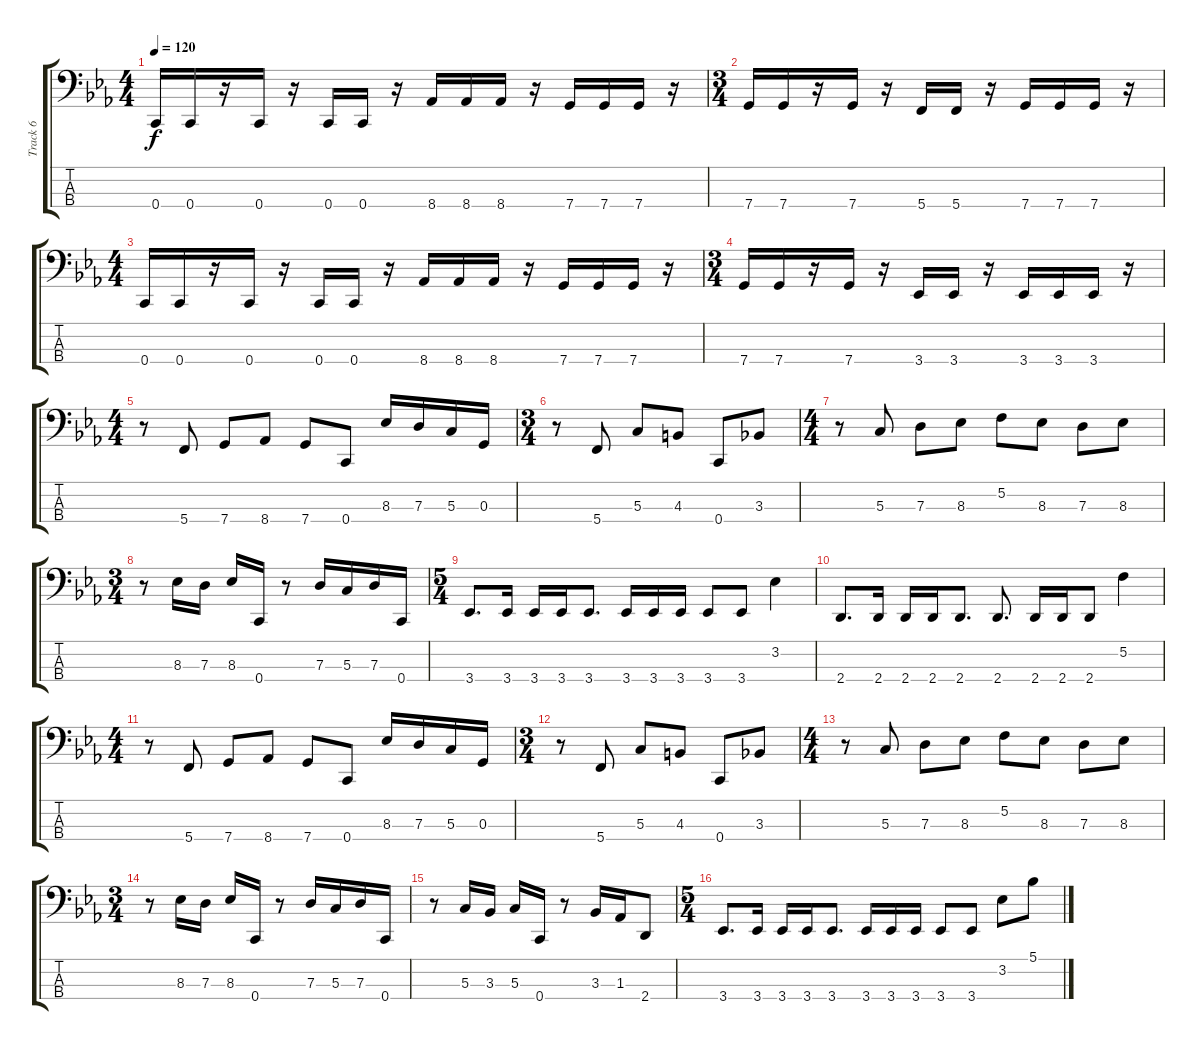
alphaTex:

\track ("Track 6" "Track 6") {instrument electricbassfinger}
\staff {score tabs}
\tuning (F2 C2 G1 C1) {hide}
\ts (4 4)
\tempo 120
\clef f4
\ks eb
0.4.16{dy f} 0.4.16 r.16 0.4.16 r.16 0.4.16 0.4.16 r.16 8.4.16 8.4.16 8.4.16 r.16 7.4.16 7.4.16 7.4.16 r.16 |
\ts (3 4)
7.4.16 7.4.16 r.16 7.4.16 r.16 5.4.16 5.4.16 r.16 7.4.16 7.4.16 7.4.16 r.16 |
\ts (4 4)
0.4.16 0.4.16 r.16 0.4.16 r.16 0.4.16 0.4.16 r.16 8.4.16 8.4.16 8.4.16 r.16 7.4.16 7.4.16 7.4.16 r.16 |
\ts (3 4)
7.4.16 7.4.16 r.16 7.4.16 r.16 3.4.16 3.4.16 r.16 3.4.16 3.4.16 3.4.16 r.16 |
\ts (4 4)
r.8 5.4.8 7.4.8 8.4.8 7.4.8 0.4.8 8.3.16 7.3.16 5.3.16 0.3.16 |
\ts (3 4)
r.8 5.4.8 5.3.8 4.3.8 0.4.8 3.3.8 |
\ts (4 4)
r.8 5.3.8 7.3.8 8.3.8 5.2.8 8.3.8 7.3.8 8.3.8 |
\ts (3 4)
r.8 8.3.16 7.3.16 8.3.16 0.4.16 r.8 7.3.16 5.3.16 7.3.16 0.4.16 |
\ts (5 4)
3.4.8{d} 3.4.16 3.4.16 3.4.16 3.4.8{d} 3.4.16 3.4.16 3.4.16 3.4.8 3.4.8 3.2.4 |
2.4.8{d} 2.4.16 2.4.16 2.4.16 2.4.8{d} 2.4.8{d} 2.4.16 2.4.16 2.4.8 5.2.4 |
\ts (4 4)
r.8 5.4.8 7.4.8 8.4.8 7.4.8 0.4.8 8.3.16 7.3.16 5.3.16 0.3.16 |
\ts (3 4)
r.8 5.4.8 5.3.8 4.3.8 0.4.8 3.3.8 |
\ts (4 4)
r.8 5.3.8 7.3.8 8.3.8 5.2.8 8.3.8 7.3.8 8.3.8 |
\ts (3 4)
r.8 8.3.16 7.3.16 8.3.16 0.4.16 r.8 7.3.16 5.3.16 7.3.16 0.4.16 |
r.8 5.3.16 3.3.16 5.3.16 0.4.16 r.8 3.3.16 1.3.16 2.4.8 |
\ts (5 4)
3.4.8{d} 3.4.16 3.4.16 3.4.16 3.4.8{d} 3.4.16 3.4.16 3.4.16 3.4.8 3.4.8 3.2.8 5.1.8
